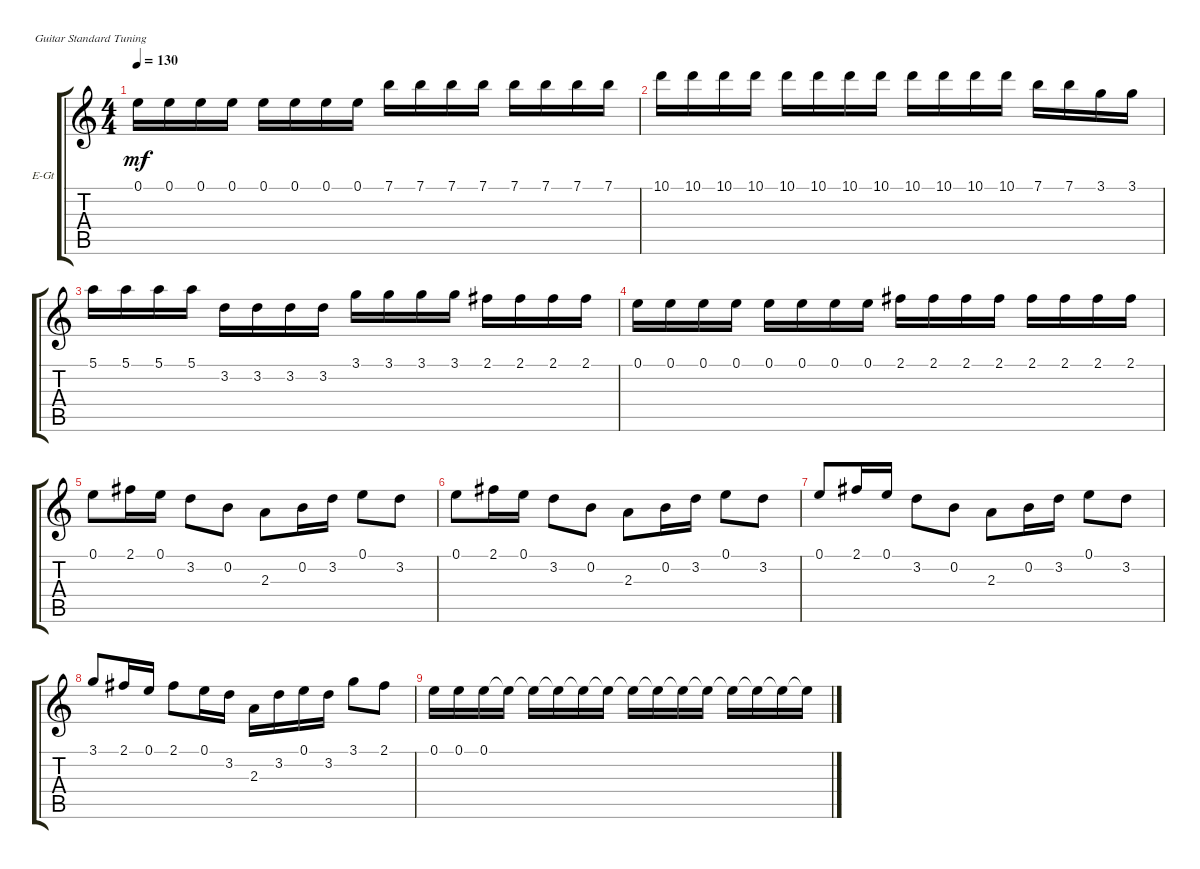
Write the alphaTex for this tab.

\defaultSystemsLayout 4
\bracketExtendMode groupsimilarinstruments
\firstSystemTrackNameOrientation horizontal
\otherSystemsTrackNameOrientation horizontal
\track ("Electric Guitar" "E-Gt") {instrument distortionguitar}
\staff {score tabs}
\tuning (E4 B3 G3 D3 A2 E2)
\ts (4 4)
\tempo 130
\clef g2
\scale
0.333333
\ks c
0.1.16{dy mf} 0.1.16 0.1.16 0.1.16 0.1.16 0.1.16 0.1.16 0.1.16 7.1.16 7.1.16 7.1.16 7.1.16 7.1.16 7.1.16 7.1.16 7.1.16 |
\scale
0.333333 10.1.16 10.1.16 10.1.16 10.1.16 10.1.16 10.1.16 10.1.16 10.1.16 10.1.16 10.1.16 10.1.16 10.1.16 7.1.16 7.1.16 3.1.16 3.1.16 |
\scale
0.333333 5.1.16 5.1.16 5.1.16 5.1.16 3.2.16 3.2.16 3.2.16 3.2.16 3.1.16 3.1.16 3.1.16 3.1.16 2.1.16 2.1.16 2.1.16 2.1.16 |
\scale
0.333333 0.1.16 0.1.16 0.1.16 0.1.16 0.1.16 0.1.16 0.1.16 0.1.16 2.1.16 2.1.16 2.1.16 2.1.16 2.1.16 2.1.16 2.1.16 2.1.16 |
\scale
0.333333 0.1.8 2.1.16 0.1.16 3.2.8 0.2.8 2.3.8 0.2.16 3.2.16 0.1.8 3.2.8 |
\scale
0.333333 0.1.8 2.1.16 0.1.16 3.2.8 0.2.8 2.3.8 0.2.16 3.2.16 0.1.8 3.2.8 |
\scale
0.333333 0.1.8{beam invert} 2.1.16 0.1.16 3.2.8 0.2.8 2.3.8 0.2.16 3.2.16 0.1.8 3.2.8 |
\scale
0.333333 3.1.8{beam invert} 2.1.16 0.1.16 2.1.8 0.1.16 3.2.16 2.3.16 3.2.16 0.1.16 3.2.16 3.1.8 2.1.8 |
\scale
0.333333 0.1.16 0.1.16 0.1.16 0.1{t}.16 0.1{t}.16 0.1{t}.16 0.1{t}.16 0.1{t}.16 0.1{t}.16 0.1{t}.16 0.1{t}.16 0.1{t}.16 0.1{t}.16 0.1{t}.16 0.1{t}.16 0.1{t}.16 |
\scale
0.333333
